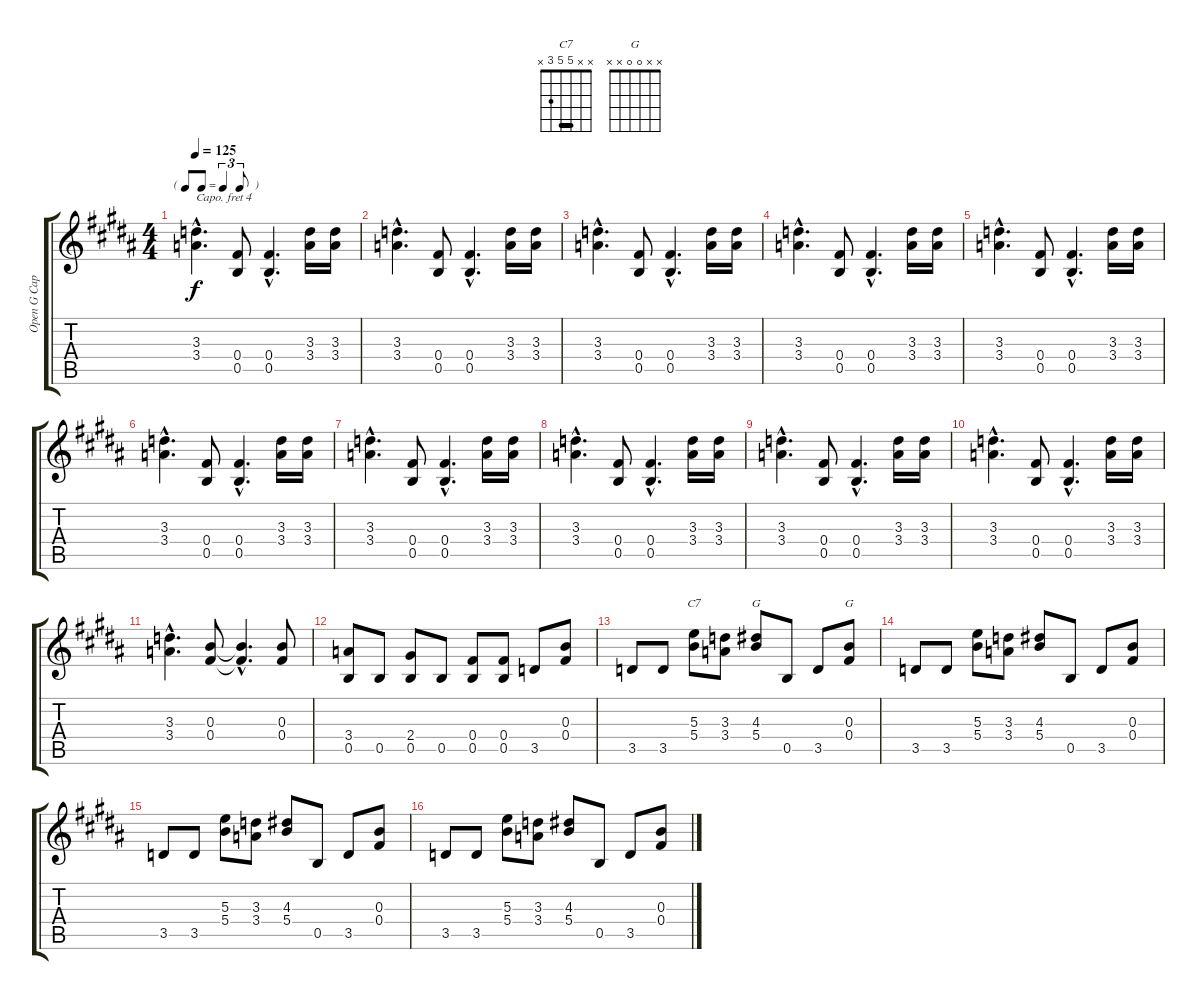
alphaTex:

\track ("Open G Capo 4" "Open G Cap") {instrument overdrivenguitar}
\staff {score tabs}
\capo 4
\tuning (D4 B3 G3 D3 G2 D2) {hide}
\chord ("C7" x x 5 5 3 x) {barre 5}
\chord ("G" x x 4 5 x x)
\chord ("G" x x 0 0 x x)
\ts (4 4)
\tf triplet8th
\tempo 125
\clef g2
\ks b
(3.3{hac} 3.4{hac}).4{d dy f} (0.4 0.5).8 (0.4{hac} 0.5{hac}).4{d} (3.3 3.4).16 (3.3 3.4).16 |
(3.3{hac} 3.4{hac}).4{d} (0.4 0.5).8 (0.4{hac} 0.5{hac}).4{d} (3.3 3.4).16 (3.3 3.4).16 |
(3.3{hac} 3.4{hac}).4{d} (0.4 0.5).8 (0.4{hac} 0.5{hac}).4{d} (3.3 3.4).16 (3.3 3.4).16 |
(3.3{hac} 3.4{hac}).4{d} (0.4 0.5).8 (0.4{hac} 0.5{hac}).4{d} (3.3 3.4).16 (3.3 3.4).16 |
(3.3{hac} 3.4{hac}).4{d} (0.4 0.5).8 (0.4{hac} 0.5{hac}).4{d} (3.3 3.4).16 (3.3 3.4).16 |
(3.3{hac} 3.4{hac}).4{d} (0.4 0.5).8 (0.4{hac} 0.5{hac}).4{d} (3.3 3.4).16 (3.3 3.4).16 |
(3.3{hac} 3.4{hac}).4{d} (0.4 0.5).8 (0.4{hac} 0.5{hac}).4{d} (3.3 3.4).16 (3.3 3.4).16 |
(3.3{hac} 3.4{hac}).4{d} (0.4 0.5).8 (0.4{hac} 0.5{hac}).4{d} (3.3 3.4).16 (3.3 3.4).16 |
(3.3{hac} 3.4{hac}).4{d} (0.4 0.5).8 (0.4{hac} 0.5{hac}).4{d} (3.3 3.4).16 (3.3 3.4).16 |
(3.3{hac} 3.4{hac}).4{d} (0.4 0.5).8 (0.4{hac} 0.5{hac}).4{d} (3.3 3.4).16 (3.3 3.4).16 |
(3.3{hac} 3.4{hac}).4{d} (0.3 0.4).8 (0.3{hac t} 0.4{hac t}).4{d} (0.3 0.4).8 |
(3.4 0.5).8 0.5.8 (2.4 0.5).8 0.5.8 (0.4 0.5).8 (0.4 0.5).8 3.5.8 (0.3 0.4).8 |
3.5.8 3.5.8 (5.3 5.4).8{ch "C7"} (3.3 3.4).8 (4.3 5.4).8{ch "G"} 0.5.8 3.5.8 (0.3 0.4).8{ch "G"} |
3.5.8 3.5.8 (5.3 5.4).8 (3.3 3.4).8 (4.3 5.4).8 0.5.8 3.5.8 (0.3 0.4).8 |
3.5.8 3.5.8 (5.3 5.4).8 (3.3 3.4).8 (4.3 5.4).8 0.5.8 3.5.8 (0.3 0.4).8 |
3.5.8 3.5.8 (5.3 5.4).8 (3.3 3.4).8 (4.3 5.4).8 0.5.8 3.5.8 (0.3 0.4).8
